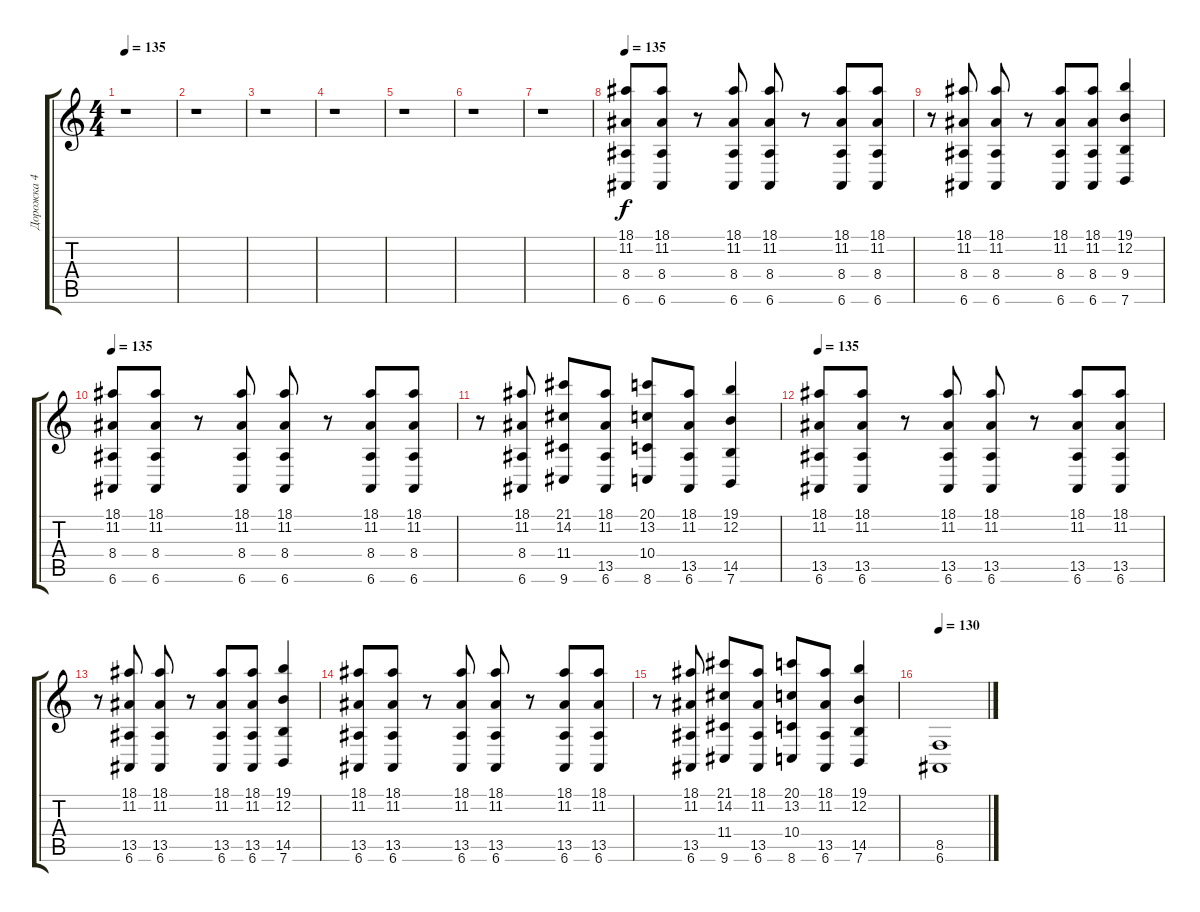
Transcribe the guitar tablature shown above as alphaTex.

\track ("Дорожка 4" "Дорожка 4") {instrument stringensemble1}
\staff {score tabs}
\tuning (E4 B3 G3 D3 A2 E2) {hide}
\ts (4 4)
\tempo 135
\clef g2
\ks c
r.1{dy f} |
r.1 |
r.1 |
r.1 |
r.1 |
r.1 |
r.1 |
\tempo 135
(18.1 11.2 8.4 6.6).8 (18.1 11.2 8.4 6.6).8 r.8 (18.1 11.2 8.4 6.6).8 (18.1 11.2 8.4 6.6).8 r.8 (18.1 11.2 8.4 6.6).8 (18.1 11.2 8.4 6.6).8 |
r.8 (18.1 11.2 8.4 6.6).8 (18.1 11.2 8.4 6.6).8 r.8 (18.1 11.2 8.4 6.6).8 (18.1 11.2 8.4 6.6).8 (19.1 12.2 9.4 7.6).4 |
\tempo 135
(18.1 11.2 8.4 6.6).8 (18.1 11.2 8.4 6.6).8 r.8 (18.1 11.2 8.4 6.6).8 (18.1 11.2 8.4 6.6).8 r.8 (18.1 11.2 8.4 6.6).8 (18.1 11.2 8.4 6.6).8 |
r.8 (18.1 11.2 8.4 6.6).8 (21.1 14.2 11.4 9.6).8 (18.1 11.2 13.5 6.6).8 (20.1 13.2 10.4 8.6).8 (18.1 11.2 13.5 6.6).8 (19.1 12.2 14.5 7.6).4 |
\tempo 135
(18.1 11.2 13.5 6.6).8 (18.1 11.2 13.5 6.6).8 r.8 (18.1 11.2 13.5 6.6).8 (18.1 11.2 13.5 6.6).8 r.8 (18.1 11.2 13.5 6.6).8 (18.1 11.2 13.5 6.6).8 |
r.8 (18.1 11.2 13.5 6.6).8 (18.1 11.2 13.5 6.6).8 r.8 (18.1 11.2 13.5 6.6).8 (18.1 11.2 13.5 6.6).8 (19.1 12.2 14.5 7.6).4 |
(18.1 11.2 13.5 6.6).8 (18.1 11.2 13.5 6.6).8 r.8 (18.1 11.2 13.5 6.6).8 (18.1 11.2 13.5 6.6).8 r.8 (18.1 11.2 13.5 6.6).8 (18.1 11.2 13.5 6.6).8 |
r.8 (18.1 11.2 13.5 6.6).8 (21.1 14.2 11.4 9.6).8 (18.1 11.2 13.5 6.6).8 (20.1 13.2 10.4 8.6).8 (18.1 11.2 13.5 6.6).8 (19.1 12.2 14.5 7.6).4 |
\tempo 130
(8.5 6.6).1{instrument seashore}
